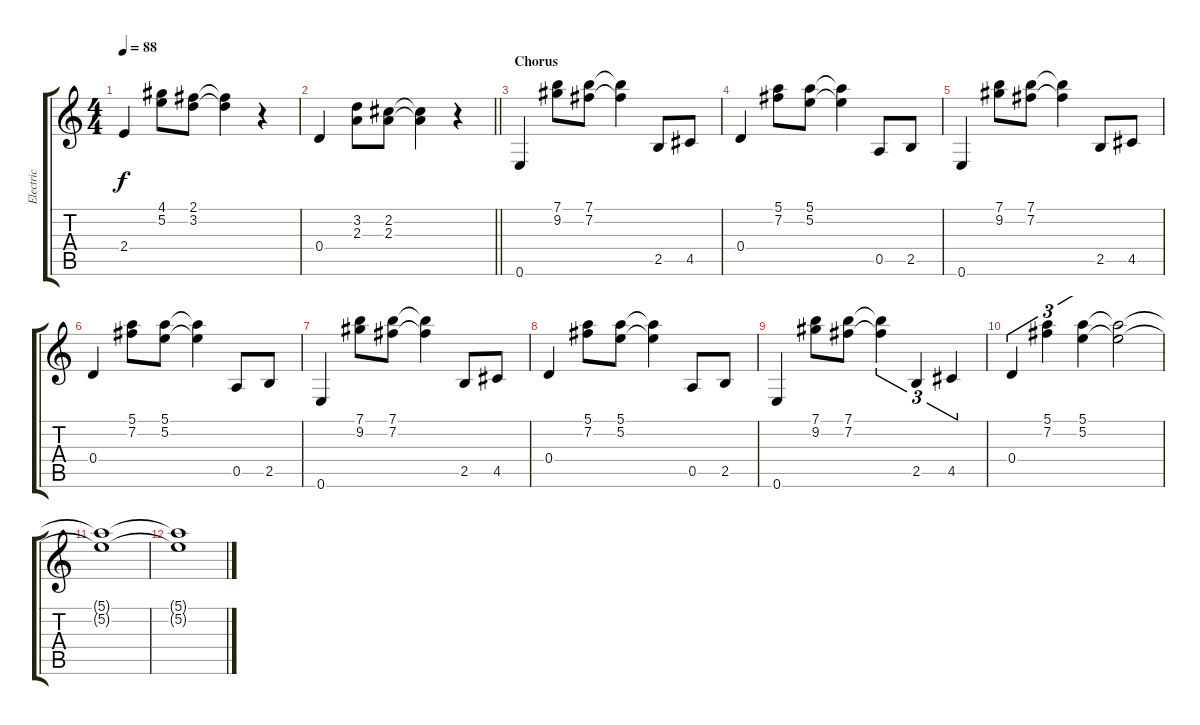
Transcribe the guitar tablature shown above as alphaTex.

\track ("Electric" "Electric") {instrument overdrivenguitar}
\staff {score tabs}
\tuning (E4 B3 G3 D3 A2 E2) {hide}
\ts (4 4)
\tempo 88
\clef g2
\ks c
2.4.4{dy f} (4.1 5.2).8 (2.1 3.2).8 (2.1{t} 3.2{t}).4 r.4 |
\barLineRight lightlight
0.4.4 (3.2 2.3).8 (2.2 2.3).8 (2.2{t} 2.3{t}).4 r.4 |
\section ("" "Chorus")
0.6.4 (7.1 9.2).8 (7.1 7.2).8 (7.1{t} 7.2{t}).4 2.5.8 4.5.8 |
0.4.4 (5.1 7.2).8 (5.1 5.2).8 (5.1{t} 5.2{t}).4 0.5.8 2.5.8 |
0.6.4 (7.1 9.2).8 (7.1 7.2).8 (7.1{t} 7.2{t}).4 2.5.8 4.5.8 |
0.4.4 (5.1 7.2).8 (5.1 5.2).8 (5.1{t} 5.2{t}).4 0.5.8 2.5.8 |
0.6.4 (7.1 9.2).8 (7.1 7.2).8 (7.1{t} 7.2{t}).4 2.5.8 4.5.8 |
0.4.4 (5.1 7.2).8 (5.1 5.2).8 (5.1{t} 5.2{t}).4 0.5.8 2.5.8 |
0.6.4 (7.1 9.2).8 (7.1 7.2).8 (7.1{t} 7.2{t}).4{tu (3 2)} 2.5.4{tu (3 2)} 4.5.4{tu (3 2)} |
0.4.4{tu (3 2)} (5.1 7.2).4{tu (3 2)} (5.1 5.2).4{tu (3 2)} (5.1{t} 5.2{t}).2 |
(5.1{t} 5.2{t}).1 |
(5.1{t} 5.2{t}).1
